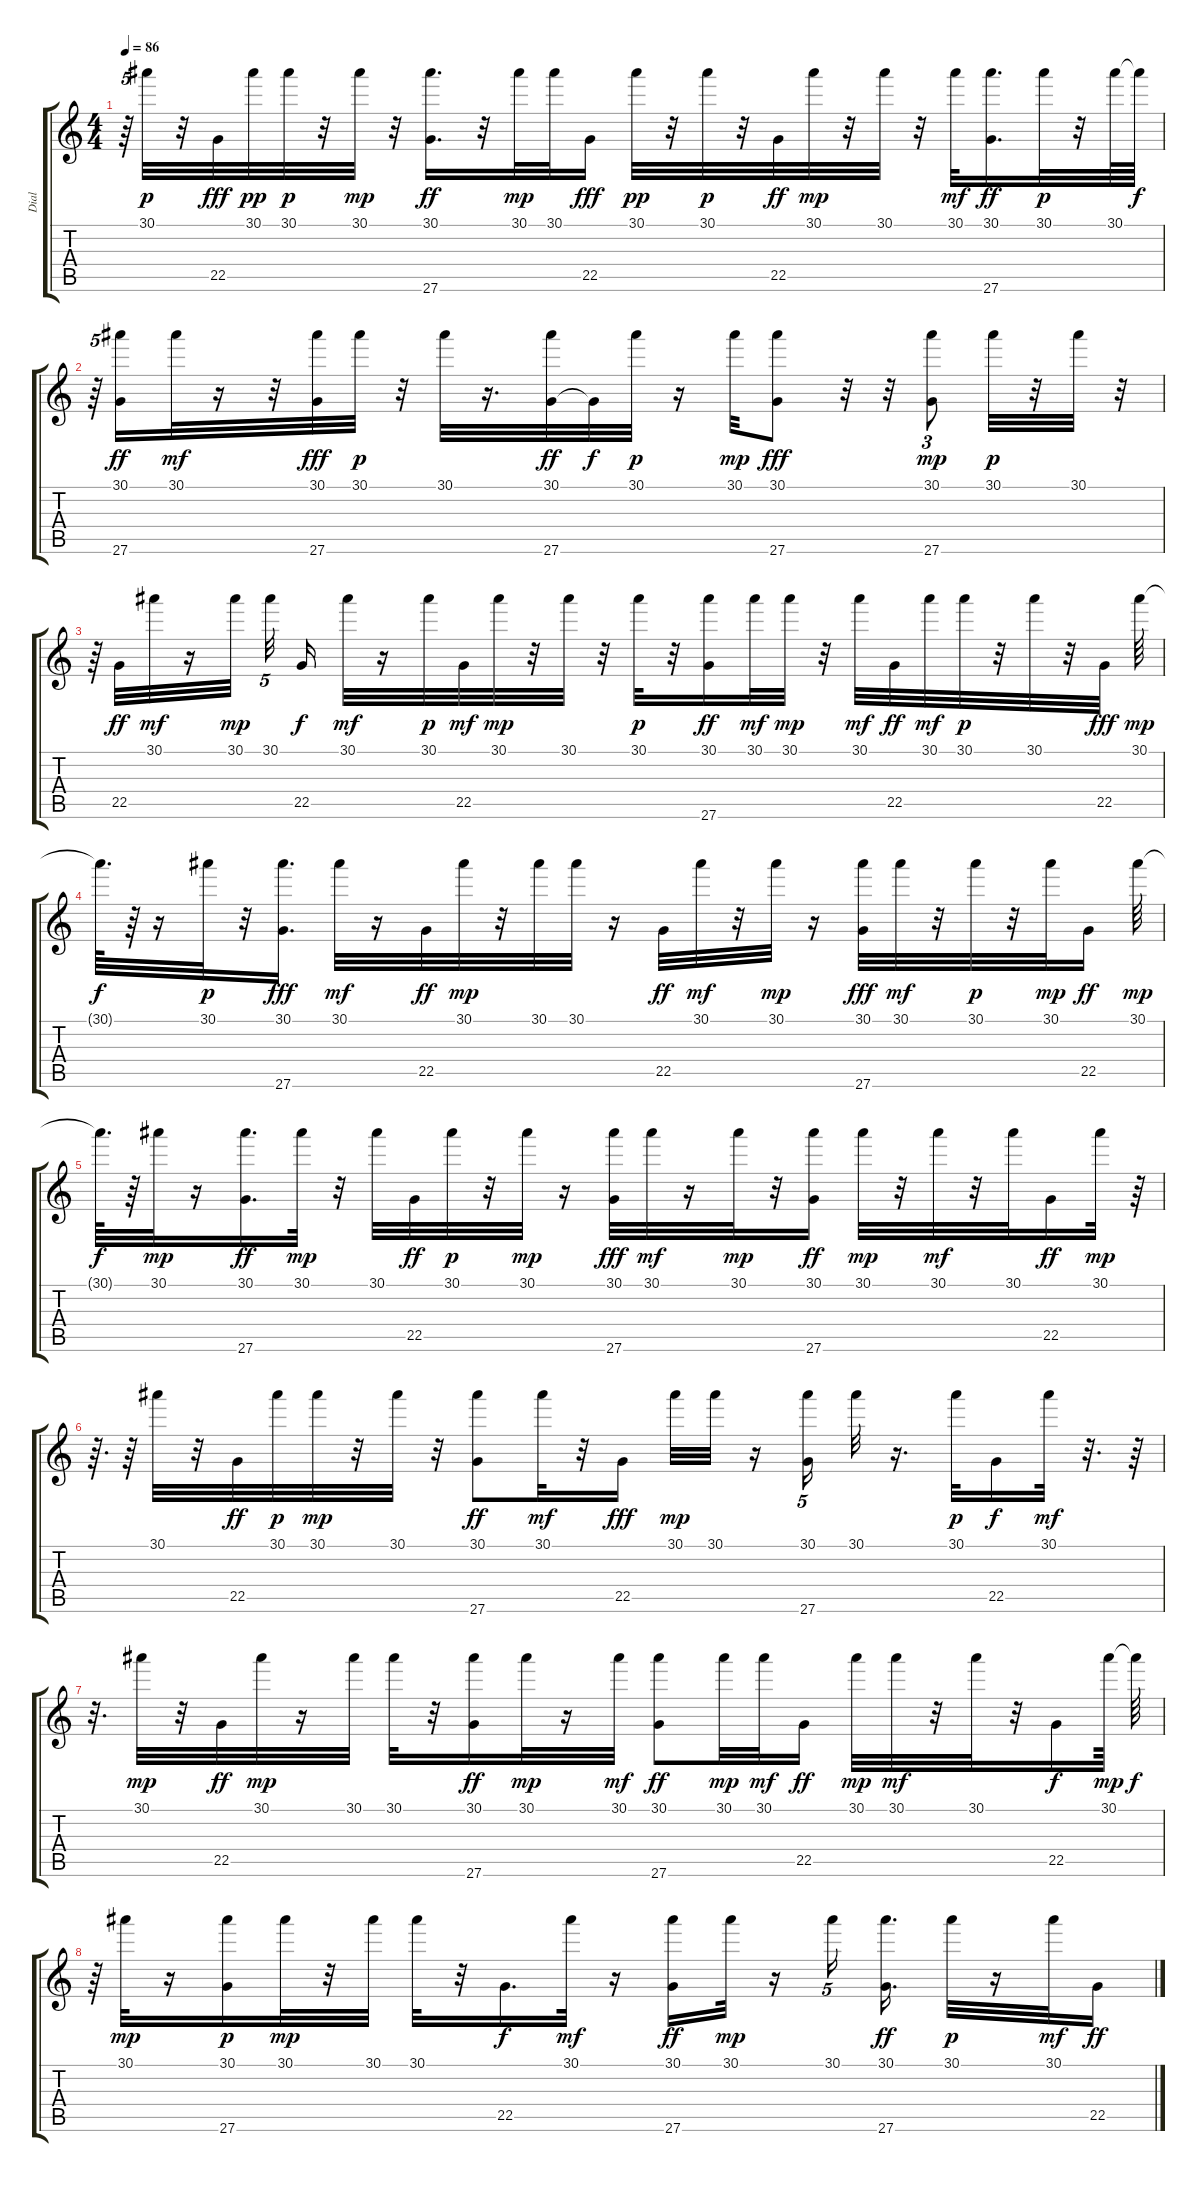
\track ("Dial" "Dial") {instrument whistle}
\staff {score tabs}
\tuning (E4 B3 G3 D3 A2 E2) {hide}
\ts (4 4)
\tempo 86
\clef g2
\ks c
r.64{tu (5 4) dy pp} 30.1.32{dy p} r.32 22.5.32{dy fff} 30.1.32{dy pp} 30.1.32{dy p} r.32 30.1.32{dy mp} r.32 (30.1 27.6).16{d dy ff} r.32 30.1.32{dy mp} 30.1.32 22.5.16{dy fff} 30.1.32{dy pp} r.32 30.1.32{dy p} r.32 22.5.32{dy ff} 30.1.32{dy mp} r.32 30.1.32 r.32 30.1.32{dy mf} (30.1 27.6).16{d dy ff} 30.1.32{dy p} r.32 30.1.64 30.1{t}.64{dy f} |
r.64{tu (5 4)} (30.1 27.6).16{dy ff} 30.1.32{dy mf} r.16 r.32 (30.1 27.6).32{dy fff} 30.1.32{dy p} r.32 30.1.32 r.16{d} (30.1 27.6).32{dy ff} 27.6{t}.32{dy f} 30.1.32{dy p} r.16 30.1.32{dy mp} (30.1 27.6).8{dy fff} r.32 r.32 (30.1 27.6).8{tu (3 2) dy mp} 30.1.32{dy p} r.32 30.1.32 r.32 |
r.64 22.5.32{dy ff} 30.1.32{dy mf} r.16 30.1.32{dy mp} 30.1.32{tu (5 4)} 22.5.16{dy f} 30.1.32{dy mf} r.16 30.1.32{dy p} 22.5.32{dy mf} 30.1.32{dy mp} r.32 30.1.32 r.32 30.1.32{dy p} r.32 (30.1 27.6).16{dy ff} 30.1.32{dy mf} 30.1.32{dy mp} r.32 30.1.32{dy mf} 22.5.32{dy ff} 30.1.32{dy mf} 30.1.32{dy p} r.32 30.1.32 r.32 22.5.32{dy fff} 30.1.64{dy mp} |
30.1{t}.64{d dy f} r.64 r.16 30.1.32{dy p} r.32 (30.1 27.6).16{d dy fff} 30.1.32{dy mf} r.16 22.5.32{dy ff} 30.1.32{dy mp} r.32 30.1.32 30.1.32 r.16 22.5.32{dy ff} 30.1.32{dy mf} r.32 30.1.32{dy mp} r.16 (30.1 27.6).32{dy fff} 30.1.32{dy mf} r.32 30.1.32{dy p} r.32 30.1.32{dy mp} 22.5.16{dy ff} 30.1.64{dy mp} |
30.1{t}.64{d dy f} r.64 30.1.32{dy mp} r.16 (30.1 27.6).16{d dy ff} 30.1.32{dy mp} r.32 30.1.32 22.5.32{dy ff} 30.1.32{dy p} r.32 30.1.32{dy mp} r.16 (30.1 27.6).32{dy fff} 30.1.32{dy mf} r.16 30.1.32{dy mp} r.32 (30.1 27.6).16{dy ff} 30.1.32{dy mp} r.32 30.1.32{dy mf} r.32 30.1.32 22.5.16{dy ff} 30.1.32{dy mp} r.64 |
r.64{d} r.64 30.1.32 r.32 22.5.32{dy ff} 30.1.32{dy p} 30.1.32{dy mp} r.32 30.1.32 r.32 (30.1 27.6).8{dy ff} 30.1.32{dy mf} r.32 22.5.16{dy fff} 30.1.32{dy mp} 30.1.32 r.16 (30.1 27.6).16{tu (5 4)} 30.1.32 r.16{d} 30.1.32{dy p} 22.5.16{dy f} 30.1.32{dy mf} r.32{d} r.64 |
r.32{d} 30.1.32{dy mp} r.32 22.5.32{dy ff} 30.1.32{dy mp} r.16 30.1.32 30.1.32 r.32 (30.1 27.6).16{dy ff} 30.1.32{dy mp} r.16 30.1.32{dy mf} (30.1 27.6).8{dy ff} 30.1.32{dy mp} 30.1.32{dy mf} 22.5.16{dy ff} 30.1.32{dy mp} 30.1.32{dy mf} r.32 30.1.32 r.32 22.5.16{dy f} 30.1.64{dy mp} 30.1{t}.64{dy f} |
r.64 30.1.32{dy mp} r.16 (30.1 27.6).16{dy p} 30.1.32{dy mp} r.32 30.1.32 30.1.32 r.32 22.5.16{d dy f} 30.1.32{dy mf} r.16 (30.1 27.6).16{dy ff} 30.1.32{dy mp} r.16 30.1.16{tu (5 4)} (30.1 27.6).16{d dy ff} 30.1.32{dy p} r.16 30.1.32{dy mf} 22.5.16{dy ff}
